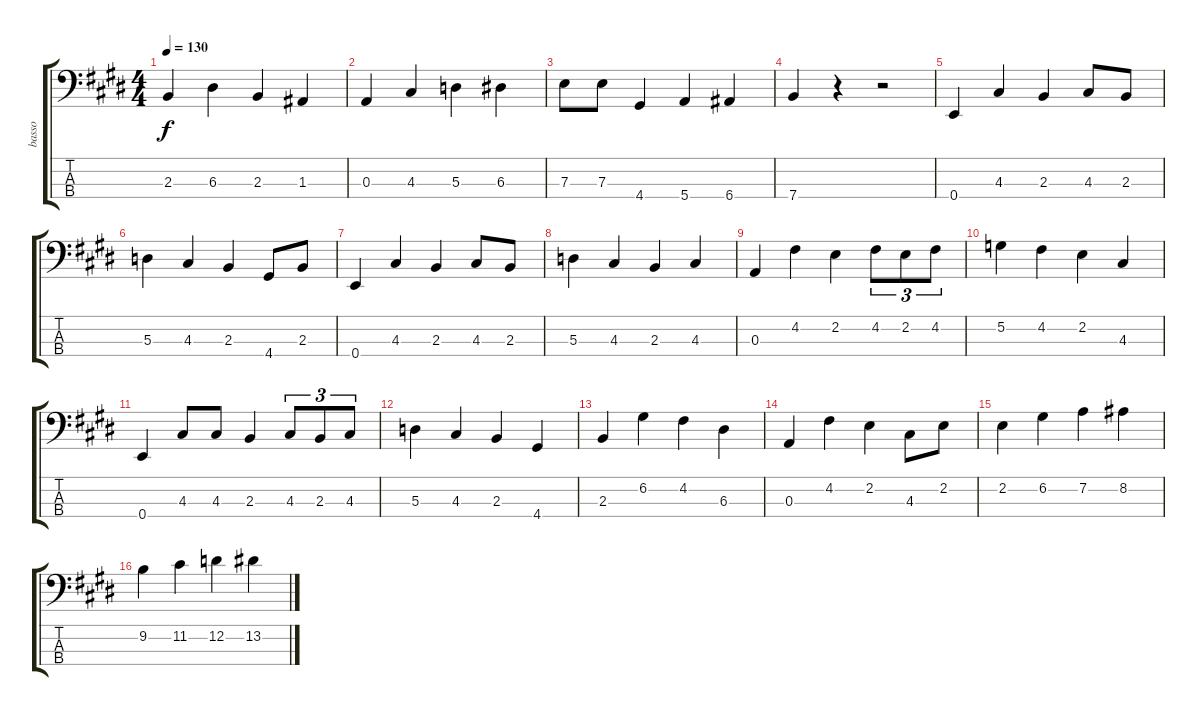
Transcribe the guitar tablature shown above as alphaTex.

\track ("basso" "basso") {instrument electricbassfinger}
\staff {score tabs}
\tuning (G2 D2 A1 E1) {hide}
\ts (4 4)
\tempo 130
\clef f4
\ks e
2.3.4{dy f} 6.3.4 2.3.4 1.3.4 |
0.3.4 4.3.4 5.3.4 6.3.4 |
7.3.8 7.3.8 4.4.4 5.4.4 6.4.4 |
7.4.4 r.4 r.2 |
0.4.4 4.3.4 2.3.4 4.3.8 2.3.8 |
5.3.4 4.3.4 2.3.4 4.4.8 2.3.8 |
0.4.4 4.3.4 2.3.4 4.3.8 2.3.8 |
5.3.4 4.3.4 2.3.4 4.3.4 |
0.3.4 4.2.4 2.2.4 4.2.8{tu (3 2)} 2.2.8{tu (3 2)} 4.2.8{tu (3 2)} |
5.2.4 4.2.4 2.2.4 4.3.4 |
0.4.4 4.3.8 4.3.8 2.3.4 4.3.8{tu (3 2)} 2.3.8{tu (3 2)} 4.3.8{tu (3 2)} |
5.3.4 4.3.4 2.3.4 4.4.4 |
2.3.4 6.2.4 4.2.4 6.3.4 |
0.3.4 4.2.4 2.2.4 4.3.8 2.2.8 |
2.2.4 6.2.4 7.2.4 8.2.4 |
9.2.4 11.2.4 12.2.4 13.2.4
